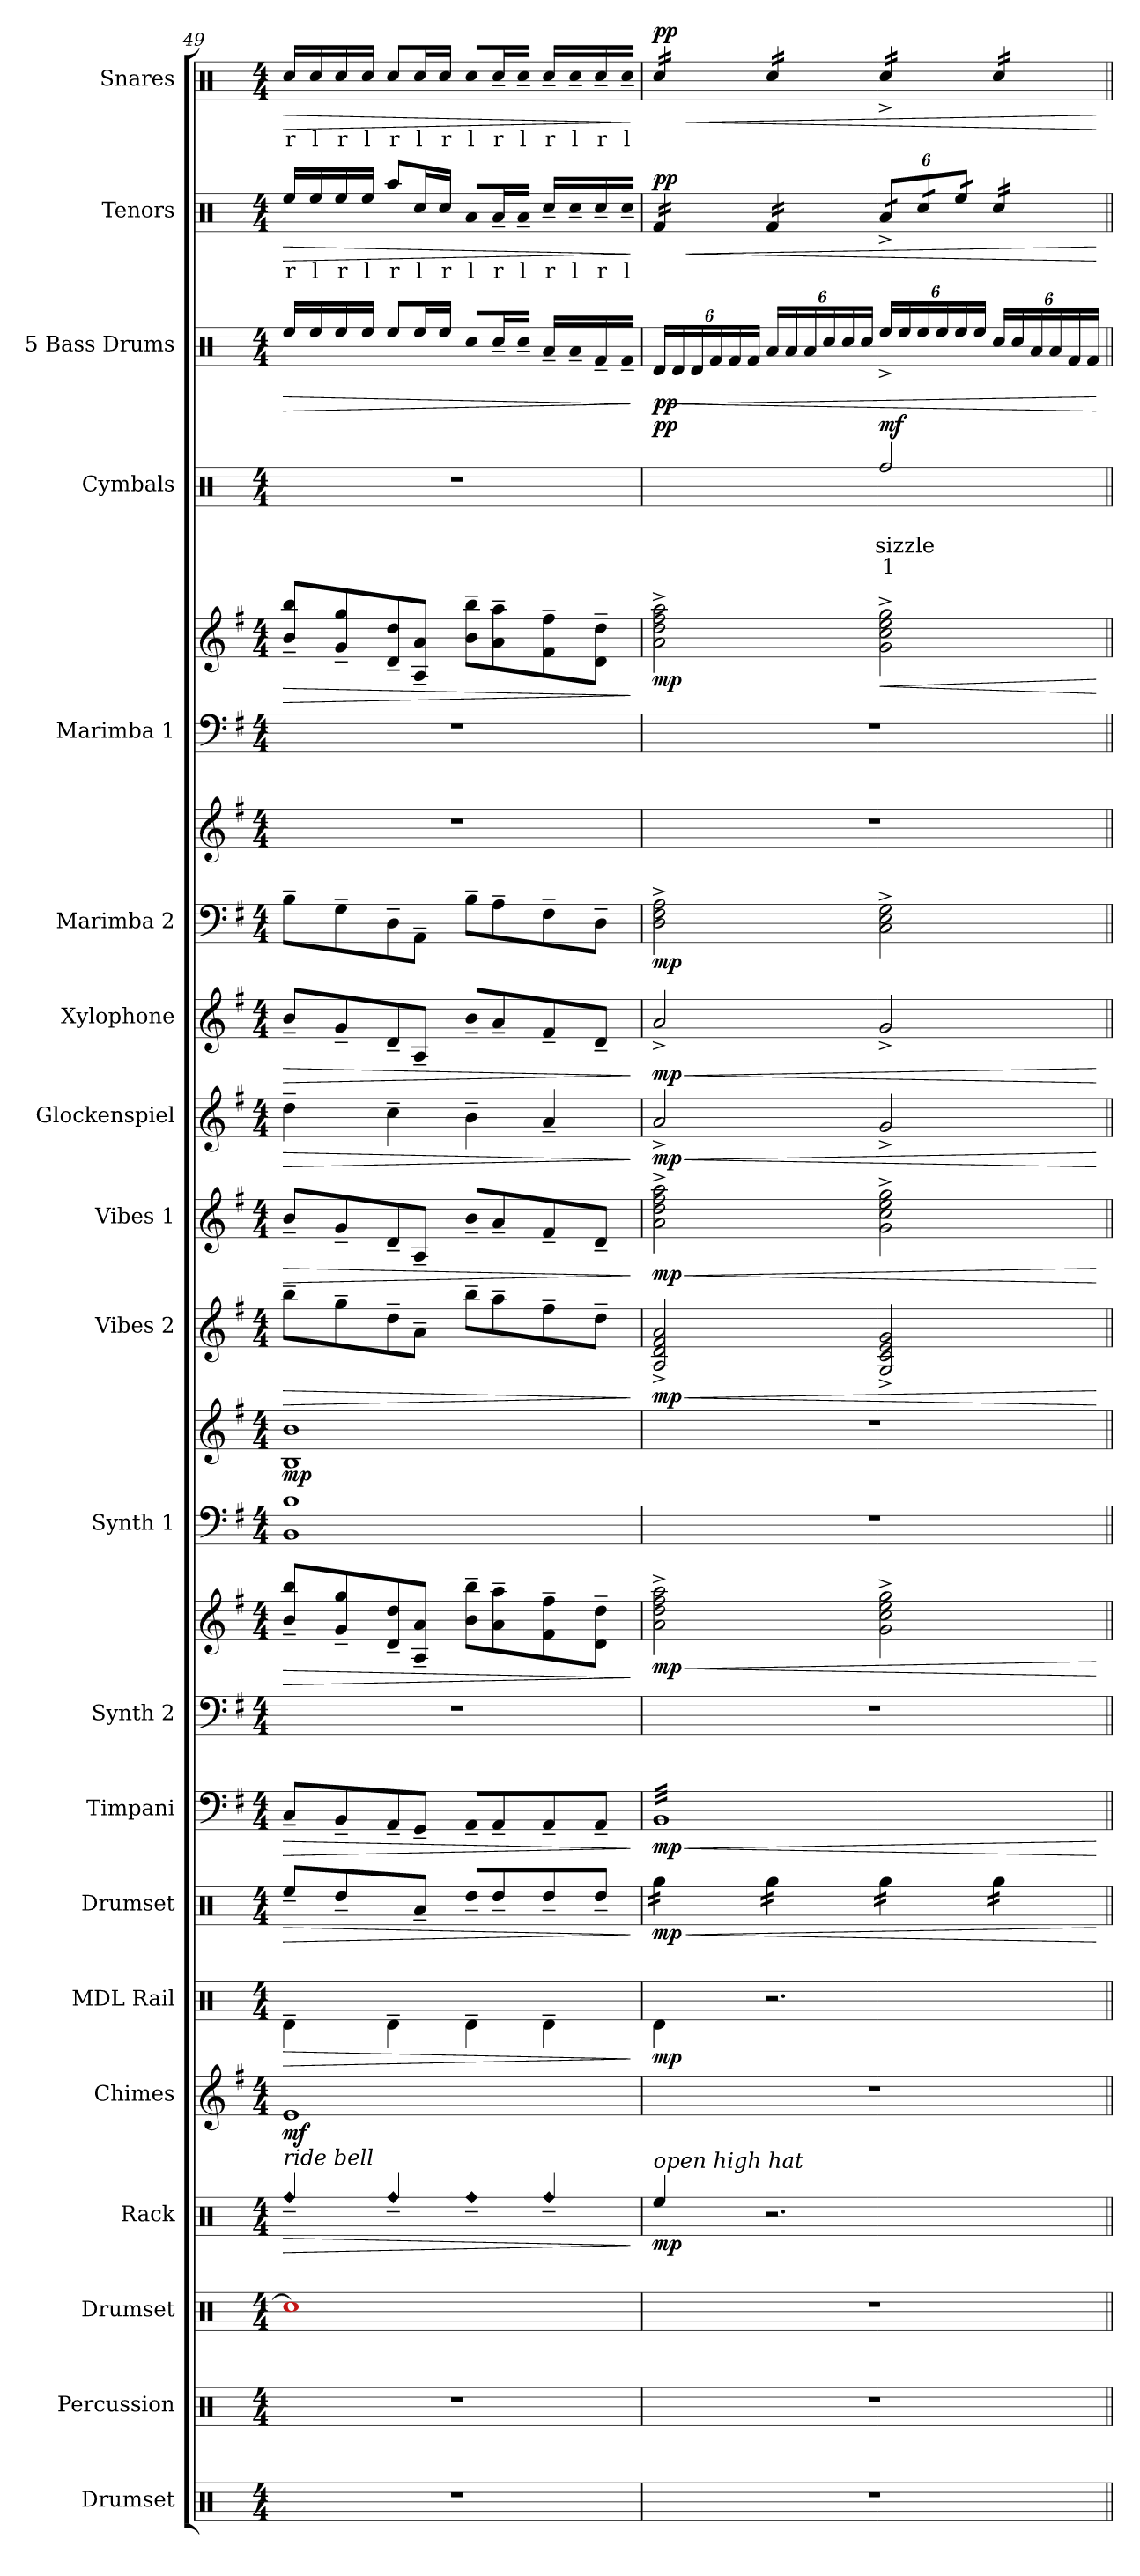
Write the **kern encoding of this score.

**kern	**kern	**kern	**kern	**dynam	**kern	**dynam	**kern	**dynam	**kern	**dynam	**kern	**dynam	**kern	**kern	**dynam	**kern	**kern	**dynam	**kern	**dynam	**kern	**dynam	**kern	**dynam	**kern	**dynam	**kern	**kern	**dynam	**kern	**kern	**dynam	**kern	**text	**text	**text	**dynam	**kern	**dynam	**kern	**text	**dynam	**kern	**text	**dynam
*part20	*part19	*part18	*part17	*part17	*part16	*part16	*part15	*part15	*part14	*part14	*part13	*part13	*part12	*part12	*part12	*part11	*part11	*part11	*part10	*part10	*part9	*part9	*part8	*part8	*part7	*part7	*part6	*part6	*part6	*part5	*part5	*part5	*part4	*part4	*part4	*part4	*part4	*part3	*part3	*part2	*part2	*part2	*part1	*part1	*part1
*staff24	*staff23	*staff22	*staff21	*staff21	*staff20	*staff20	*staff19	*staff19	*staff18	*staff18	*staff17	*staff17	*staff16	*staff15	*staff15/16	*staff14	*staff13	*staff13/14	*staff12	*staff12	*staff11	*staff11	*staff10	*staff10	*staff9	*staff9	*staff8	*staff7	*staff7/8	*staff6	*staff5	*staff5/6	*staff4	*staff4	*staff4	*staff4	*staff4	*staff3	*staff3	*staff2	*staff2	*staff2	*staff1	*staff1	*staff1
*I"Drumset	*I"Percussion	*I"Drumset	*I"Rack	*	*I"Chimes	*	*I"MDL Rail	*	*I"Drumset	*	*I"Timpani	*	*I"Synth 2	*	*	*I"Synth 1	*	*	*I"Vibes 2	*	*I"Vibes 1	*	*I"Glockenspiel	*	*I"Xylophone	*	*I"Marimba 2	*	*	*I"Marimba 1	*	*	*I"Cymbals	*	*	*	*	*I"5 Bass Drums	*	*I"Tenors	*	*	*I"Snares	*	*
*I'D. Set	*I'Perc.	*I'D. Set	*I'Rack	*	*I'Cme.	*	*I'RL.	*	*I'D. Set	*	*I'Timp.	*	*I'Syn. 2	*	*	*I'Syn. 1	*	*	*I'Vib. 2	*	*I'Vib. 1	*	*I'Glock.	*	*I'Xylo.	*	*I'Mar. 2	*	*	*I'Mar. 1	*	*	*I'Cyms.	*	*	*	*	*I'5 BD's	*	*I'Tenors	*	*	*I'Snares	*	*
!!LO:PB:g=z
*clefX	*clefX	*clefX	*clefX	*	*clefG2	*	*clefX	*	*clefX	*	*clefF4	*	*clefF4	*clefG2	*	*clefF4	*clefG2	*	*clefG2	*	*clefG2	*	*clefG2	*	*clefG2	*	*clefF4	*clefG2	*	*clefF4	*clefG2	*	*clefX	*	*	*	*	*clefX	*	*clefX	*	*	*clefX	*	*
*	*	*	*	*	*	*	*	*	*	*	*	*	*	*	*	*	*	*	*	*	*	*	*ITrd-14c-24	*	*ITrd-7c-12	*	*	*	*	*	*	*	*	*	*	*	*	*	*	*	*	*	*	*	*
*k[]	*k[]	*k[]	*k[]	*	*k[f#]	*	*k[]	*	*k[]	*	*k[f#]	*	*k[f#]	*k[f#]	*	*k[f#]	*k[f#]	*	*k[f#]	*	*k[f#]	*	*k[f#]	*	*k[f#]	*	*k[f#]	*k[f#]	*	*k[f#]	*k[f#]	*	*k[]	*	*	*	*	*k[]	*	*k[]	*	*	*k[]	*	*
*M4/4	*M4/4	*M4/4	*M4/4	*	*M4/4	*	*M4/4	*	*M4/4	*	*M4/4	*	*M4/4	*M4/4	*	*M4/4	*M4/4	*	*M4/4	*	*M4/4	*	*M4/4	*	*M4/4	*	*M4/4	*M4/4	*	*M4/4	*M4/4	*	*M4/4	*	*	*	*	*M4/4	*	*M4/4	*	*	*M4/4	*	*
=49	=49	=49	=49	=49	=49	=49	=49	=49	=49	=49	=49	=49	=49	=49	=49	=49	=49	=49	=49	=49	=49	=49	=49	=49	=49	=49	=49	=49	=49	=49	=49	=49	=49	=49	=49	=49	=49	=49	=49	=49	=49	=49	=49	=49	=49
!	!	!	!LO:TX:a:i:t=ride bell	!	!	!	!	!	!	!	!	!	!	!	!	!	!	!	!	!	!	!	!	!	!	!	!	!	!	!	!	!	!	!	!	!	!	!	!	!	!	!	!	!	!
!	!	!	!LO:N:head=diamond	!LO:HP:b	!	!LO:DY:b	!	!LO:HP:b	!	!LO:HP:b	!	!LO:HP:b	!	!	!LO:HP:b	!	!	!LO:DY:b	!	!LO:HP:b	!	!LO:HP:b	!	!LO:HP:b	!	!LO:HP:b	!	!	!	!	!	!LO:HP:b	!	!	!	!	!	!	!LO:HP:b	!	!LO:LY:b	!LO:HP:b	!	!LO:LY:b	!LO:HP:b
1r	1r	1cc]	4Rff~/	>	1e	mf	4Rd~\	>	8Ree~/L	>	8C~/L	>	1r	8b/~ 8bb/~L	>	1BB 1B	1B 1b	mp	8bb~\L	>	8b~/L	>	4dddd~\	>	8bb~/L	>	8B~\L	1r	.	1r	8b/~ 8bb/~L	>	1r	.	.	.	.	16Ree/LL	>	16Ree/LL	r	>	16Rcc/LL	r	>
!	!	!	!	!	!	!	!	!	!	!	!	!	!	!	!	!	!	!	!	!	!	!	!	!	!	!	!	!	!	!	!	!	!	!	!	!	!	!	!	!	!LO:LY:b	!	!	!LO:LY:b	!
.	.	.	.	.	.	.	.	.	.	.	.	.	.	.	.	.	.	.	.	.	.	.	.	.	.	.	.	.	.	.	.	.	.	.	.	.	.	16Ree/	.	16Ree/	l	.	16Rcc/	l	.
!	!	!	!	!	!	!	!	!	!	!	!	!	!	!	!	!	!	!	!	!	!	!	!	!	!	!	!	!	!	!	!	!	!	!	!	!	!	!	!	!	!LO:LY:b	!	!	!LO:LY:b	!
.	.	.	.	.	.	.	.	.	8Rdd~/	.	8BB~/	.	.	8g/~ 8gg/~	.	.	.	.	8gg~\	.	8g~/	.	.	.	8gg~/	.	8G~\	.	.	.	8g/~ 8gg/~	.	.	.	.	.	.	16Ree/	.	16Ree/	r	.	16Rcc/	r	.
!	!	!	!	!	!	!	!	!	!	!	!	!	!	!	!	!	!	!	!	!	!	!	!	!	!	!	!	!	!	!	!	!	!	!	!	!	!	!	!	!	!LO:LY:b	!	!	!LO:LY:b	!
.	.	.	.	.	.	.	.	.	.	.	.	.	.	.	.	.	.	.	.	.	.	.	.	.	.	.	.	.	.	.	.	.	.	.	.	.	.	16Ree/JJ	.	16Ree/JJ	l	.	16Rcc/JJ	l	.
!	!	!	!LO:N:head=diamond	!	!	!	!	!	!	!	!	!	!	!	!	!	!	!	!	!	!	!	!	!	!	!	!	!	!	!	!	!	!	!	!	!	!	!	!	!	!LO:LY:b	!	!	!LO:LY:b	!
.	.	.	4Rff~/	.	.	.	4Rd~\	.	8R~/	.	8AA~/	.	.	8d/~ 8dd/~	.	.	.	.	8dd~\	.	8d~/	.	4cccc~\	.	8dd~/	.	8D~\	.	.	.	8d/~ 8dd/~	.	.	.	.	.	.	8Ree/L	.	8Raa/L	r	.	8Rcc/L	r	.
!	!	!	!	!	!	!	!	!	!	!	!	!	!	!	!	!	!	!	!	!	!	!	!	!	!	!	!	!	!	!	!	!	!	!	!	!	!	!	!	!	!LO:LY:b	!	!	!LO:LY:b	!
.	.	.	.	.	.	.	.	.	8Ra~/J	.	8GG~/J	.	.	8A/~ 8a/~J	.	.	.	.	8a~\J	.	8A~/J	.	.	.	8a~/J	.	8AA~\J	.	.	.	8A/~ 8a/~J	.	.	.	.	.	.	16Ree/L	.	16Rcc/L	l	.	16Rcc/L	l	.
!	!	!	!	!	!	!	!	!	!	!	!	!	!	!	!	!	!	!	!	!	!	!	!	!	!	!	!	!	!	!	!	!	!	!	!	!	!	!	!	!	!LO:LY:b	!	!	!LO:LY:b	!
.	.	.	.	.	.	.	.	.	.	.	.	.	.	.	.	.	.	.	.	.	.	.	.	.	.	.	.	.	.	.	.	.	.	.	.	.	.	16Ree/JJ	.	16Rcc/JJ	r	.	16Rcc/JJ	r	.
!	!	!	!LO:N:head=diamond	!	!	!	!	!	!	!	!	!	!	!	!	!	!	!	!	!	!	!	!	!	!	!	!	!	!	!	!	!	!	!	!	!	!	!	!	!	!LO:LY:b	!	!	!LO:LY:b	!
.	.	.	4Rff~/	.	.	.	4Rd~\	.	8Rdd~/L	.	8AA~/L	.	.	8b\~ 8bb\~L	.	.	.	.	8bb~\L	.	8b~/L	.	4bbb~\	.	8bb~/L	.	8B~\L	.	.	.	8b\~ 8bb\~L	.	.	.	.	.	.	8Rcc/L	.	8Ra/L	l	.	8Rcc/L	l	.
!	!	!	!	!	!	!	!	!	!	!	!	!	!	!	!	!	!	!	!	!	!	!	!	!	!	!	!	!	!	!	!	!	!	!	!	!	!	!	!	!	!LO:LY:b	!	!	!LO:LY:b	!
.	.	.	.	.	.	.	.	.	8Rdd~/	.	8AA~/	.	.	8a\~ 8aa\~	.	.	.	.	8aa~\	.	8a~/	.	.	.	8aa~/	.	8A~\	.	.	.	8a\~ 8aa\~	.	.	.	.	.	.	16Rcc~/L	.	16Ra~/L	r	.	16Rcc~/L	r	.
!	!	!	!	!	!	!	!	!	!	!	!	!	!	!	!	!	!	!	!	!	!	!	!	!	!	!	!	!	!	!	!	!	!	!	!	!	!	!	!	!	!LO:LY:b	!	!	!LO:LY:b	!
.	.	.	.	.	.	.	.	.	.	.	.	.	.	.	.	.	.	.	.	.	.	.	.	.	.	.	.	.	.	.	.	.	.	.	.	.	.	16Rcc~/JJ	.	16Ra~/JJ	l	.	16Rcc~/JJ	l	.
!	!	!	!LO:N:head=diamond	!	!	!	!	!	!	!	!	!	!	!	!	!	!	!	!	!	!	!	!	!	!	!	!	!	!	!	!	!	!	!	!	!	!	!	!	!	!LO:LY:b	!	!	!LO:LY:b	!
.	.	.	4Rff~/	.	.	.	4Rd~\	.	8Rdd~/	.	8AA~/	.	.	8f#\~ 8ff#\~	.	.	.	.	8ff#~\	.	8f#~/	.	4aaa~/	.	8ff#~/	.	8F#~\	.	.	.	8f#\~ 8ff#\~	.	.	.	.	.	.	16Ra~/LL	.	16Rcc~/LL	r	.	16Rcc~/LL	r	.
!	!	!	!	!	!	!	!	!	!	!	!	!	!	!	!	!	!	!	!	!	!	!	!	!	!	!	!	!	!	!	!	!	!	!	!	!	!	!	!	!	!LO:LY:b	!	!	!LO:LY:b	!
.	.	.	.	.	.	.	.	.	.	.	.	.	.	.	.	.	.	.	.	.	.	.	.	.	.	.	.	.	.	.	.	.	.	.	.	.	.	16Ra~/	.	16Rcc~/	l	.	16Rcc~/	l	.
!	!	!	!	!	!	!	!	!	!	!	!	!	!	!	!	!	!	!	!	!	!	!	!	!	!	!	!	!	!	!	!	!	!	!	!	!	!	!	!	!	!LO:LY:b	!	!	!LO:LY:b	!
.	.	.	.	.	.	.	.	.	8Rdd~/J	.	8AA~/J	.	.	8d\~ 8dd\~J	.	.	.	.	8dd~\J	.	8d~/J	.	.	.	8dd~/J	.	8D~\J	.	.	.	8d\~ 8dd\~J	.	.	.	.	.	.	16Rf~/	.	16Rcc~/	r	.	16Rcc~/	r	.
!	!	!	!	!	!	!	!	!	!	!	!	!	!	!	!	!	!	!	!	!	!	!	!	!	!	!	!	!	!	!	!	!	!	!	!	!	!	!	!	!	!LO:LY:b	!	!	!LO:LY:b	!
.	.	.	.	.	.	.	.	.	.	.	.	.	.	.	.	.	.	.	.	.	.	.	.	.	.	.	.	.	.	.	.	.	.	.	.	.	.	16Rf~/JJ	.	16Rcc~/JJ	l	.	16Rcc~/JJ	l	.
.	.	.	.	]	.	.	.	]	.	]	.	]	.	.	]	.	.	.	.	]	.	]	.	]	.	]	.	.	.	.	.	]	.	.	.	.	.	.	]	.	.	]	.	.	]
=50	=50	=50	=50	=50	=50	=50	=50	=50	=50	=50	=50	=50	=50	=50	=50	=50	=50	=50	=50	=50	=50	=50	=50	=50	=50	=50	=50	=50	=50	=50	=50	=50	=50	=50	=50	=50	=50	=50	=50	=50	=50	=50	=50	=50	=50
*	*	*	*	*	*	*	*	*	*Xbrackettup	*	*	*	*	*	*	*	*	*	*	*	*	*	*	*	*	*	*	*	*	*	*	*	*	*	*	*	*	*	*	*	*	*	*	*	*
!	!	!	!	!	!	!	!	!	!	!	!	!LO:HP:b	!	!	!LO:HP:b	!	!	!	!	!LO:HP:b	!	!LO:HP:b	!	!LO:HP:b	!	!LO:HP:b	!	!	!	!	!	!	!	!LO:LY:b	!LO:LY:b	!	!	!	!	!	!	!	!	!	!
*	*	*	*	*	*	*	*	*	*	*	*	*	*	*	*	*	*	*	*	*	*	*	*	*	*	*	*	*	*	*	*	*	*	*	*	*	*	*Xbrackettup	*	*Xbrackettup	*	*	*Xbrackettup	*	*
!	!	!	!LO:TX:a:i:t=open high hat	!	!	!	!	!	!	!	!	!	!	!	!	!	!	!	!	!	!	!	!	!	!	!	!	!	!	!	!	!	!	!	!	!	!	!	!	!	!	!	!	!	!
!	!	!	!	!LO:DY:b	!	!	!	!LO:DY:b	!	!LO:DY:b	!	!LO:DY:n=1:b	!	!	!LO:DY:n=1:b	!	!	!	!	!LO:DY:n=1:b	!	!LO:DY:n=1:b	!	!LO:DY:n=1:b	!	!LO:DY:n=1:b	!	!	!LO:DY:b=2	!	!	!LO:DY:b	!	!	!	!	!LO:DY:b	!	!LO:DY:b	!	!	!LO:DY:b	!	!	!LO:DY:b
*	*	*	*	*	*	*	*	*	*tremolo	*	*	*	*	*	*	*	*	*	*	*	*	*	*	*	*	*	*	*	*	*	*	*	*	*	*	*	*	*	*	*	*	*	*	*	*
*	*	*	*	*	*	*	*	*	*	*	*tremolo	*	*	*	*	*	*	*	*	*	*	*	*	*	*	*	*	*	*	*	*	*	*	*	*	*	*	*	*	*	*	*	*	*	*
*	*	*	*	*	*	*	*	*	*	*	*	*	*	*	*	*	*	*	*	*	*	*	*	*	*	*	*	*	*	*	*	*	*	*	*	*	*	*	*	*tremolo	*	*	*	*	*
*	*	*	*	*	*	*	*	*	*	*	*	*	*	*	*	*	*	*	*	*	*	*	*	*	*	*	*	*	*	*	*	*	*	*	*	*	*	*	*	*	*	*	*tremolo	*	*
1r	1r	1r	4Ree/	mp	1r	.	4Rd\	mp	24Rgg\LL	mp	32BBLLL	< mp	1r	2a\^ 2dd\^ 2ff#\^ 2aa\^	< mp	1r	1r	.	2A/^ 2d/^ 2f#/^ 2a/^	< mp	2a\^ 2dd\^ 2ff#\^ 2aa\^	< mp	2aaa^/	< mp	2aa^/	< mp	2D\^ 2F#\^ 2A\^	1r	mp	1r	2a\^ 2dd\^ 2ff#\^ 2aa\^	mp	2R/	sizzle	2	.	pp	24Rd/LL	pp	24Rf/LL	.	pp	24Rcc/LL	.	pp
.	.	.	.	.	.	.	.	.	.	.	32BB	.	.	.	.	.	.	.	.	.	.	.	.	.	.	.	.	.	.	.	.	.	.	.	.	.	.	.	.	.	.	.	.	.	.
!	!	!	!	!	!	!	!	!	!	!	!	!	!	!	!	!	!	!	!	!	!	!	!	!	!	!	!	!	!	!	!	!	!	!	!	!	!	!	!LO:HP:b	!	!	!	!	!	!
.	.	.	.	.	.	.	.	.	24Rgg\	.	.	.	.	.	.	.	.	.	.	.	.	.	.	.	.	.	.	.	.	.	.	.	.	.	.	.	.	24Rd/	<	24Rf/	.	.	24Rcc/	.	.
.	.	.	.	.	.	.	.	.	.	.	32BB	.	.	.	.	.	.	.	.	.	.	.	.	.	.	.	.	.	.	.	.	.	.	.	.	.	.	.	.	.	.	.	.	.	.
!	!	!	!	!	!	!	!	!	!	!LO:HP:b	!	!	!	!	!	!	!	!	!	!	!	!	!	!	!	!	!	!	!	!	!	!	!	!	!	!	!	!	!	!	!	!LO:HP:b	!	!	!LO:HP:b
.	.	.	.	.	.	.	.	.	24Rgg\	<	.	.	.	.	.	.	.	.	.	.	.	.	.	.	.	.	.	.	.	.	.	.	.	.	.	.	.	24Rd/	.	24Rf/	.	<	24Rcc/	.	<
.	.	.	.	.	.	.	.	.	.	.	32BB	.	.	.	.	.	.	.	.	.	.	.	.	.	.	.	.	.	.	.	.	.	.	.	.	.	.	.	.	.	.	.	.	.	.
.	.	.	.	.	.	.	.	.	24Rgg\	.	32BB	.	.	.	.	.	.	.	.	.	.	.	.	.	.	.	.	.	.	.	.	.	.	.	.	.	.	24Rf/	.	24Rf/	.	.	24Rcc/	.	.
.	.	.	.	.	.	.	.	.	.	.	32BB	.	.	.	.	.	.	.	.	.	.	.	.	.	.	.	.	.	.	.	.	.	.	.	.	.	.	.	.	.	.	.	.	.	.
.	.	.	.	.	.	.	.	.	24Rgg\	.	.	.	.	.	.	.	.	.	.	.	.	.	.	.	.	.	.	.	.	.	.	.	.	.	.	.	.	24Rf/	.	24Rf/	.	.	24Rcc/	.	.
.	.	.	.	.	.	.	.	.	.	.	32BB	.	.	.	.	.	.	.	.	.	.	.	.	.	.	.	.	.	.	.	.	.	.	.	.	.	.	.	.	.	.	.	.	.	.
.	.	.	.	.	.	.	.	.	24Rgg\JJ	.	.	.	.	.	.	.	.	.	.	.	.	.	.	.	.	.	.	.	.	.	.	.	.	.	.	.	.	24Rf/JJ	.	24Rf/JJ	.	.	24Rcc/JJ	.	.
.	.	.	.	.	.	.	.	.	.	.	32BB	.	.	.	.	.	.	.	.	.	.	.	.	.	.	.	.	.	.	.	.	.	.	.	.	.	.	.	.	.	.	.	.	.	.
.	.	.	2.r	.	.	.	2.r	.	24Rgg\LL	.	32BB	.	.	.	.	.	.	.	.	.	.	.	.	.	.	.	.	.	.	.	.	.	.	.	.	.	.	24Ra/LL	.	24Rf/LL	.	.	24Rcc/LL	.	.
.	.	.	.	.	.	.	.	.	.	.	32BB	.	.	.	.	.	.	.	.	.	.	.	.	.	.	.	.	.	.	.	.	.	.	.	.	.	.	.	.	.	.	.	.	.	.
.	.	.	.	.	.	.	.	.	24Rgg\	.	.	.	.	.	.	.	.	.	.	.	.	.	.	.	.	.	.	.	.	.	.	.	.	.	.	.	.	24Ra/	.	24Rf/	.	.	24Rcc/	.	.
.	.	.	.	.	.	.	.	.	.	.	32BB	.	.	.	.	.	.	.	.	.	.	.	.	.	.	.	.	.	.	.	.	.	.	.	.	.	.	.	.	.	.	.	.	.	.
.	.	.	.	.	.	.	.	.	24Rgg\	.	.	.	.	.	.	.	.	.	.	.	.	.	.	.	.	.	.	.	.	.	.	.	.	.	.	.	.	24Ra/	.	24Rf/	.	.	24Rcc/	.	.
.	.	.	.	.	.	.	.	.	.	.	32BB	.	.	.	.	.	.	.	.	.	.	.	.	.	.	.	.	.	.	.	.	.	.	.	.	.	.	.	.	.	.	.	.	.	.
.	.	.	.	.	.	.	.	.	24Rgg\	.	32BB	.	.	.	.	.	.	.	.	.	.	.	.	.	.	.	.	.	.	.	.	.	.	.	.	.	.	24Rcc/	.	24Rf/	.	.	24Rcc/	.	.
.	.	.	.	.	.	.	.	.	.	.	32BB	.	.	.	.	.	.	.	.	.	.	.	.	.	.	.	.	.	.	.	.	.	.	.	.	.	.	.	.	.	.	.	.	.	.
.	.	.	.	.	.	.	.	.	24Rgg\	.	.	.	.	.	.	.	.	.	.	.	.	.	.	.	.	.	.	.	.	.	.	.	.	.	.	.	.	24Rcc/	.	24Rf/	.	.	24Rcc/	.	.
.	.	.	.	.	.	.	.	.	.	.	32BB	.	.	.	.	.	.	.	.	.	.	.	.	.	.	.	.	.	.	.	.	.	.	.	.	.	.	.	.	.	.	.	.	.	.
.	.	.	.	.	.	.	.	.	24Rgg\JJ	.	.	.	.	.	.	.	.	.	.	.	.	.	.	.	.	.	.	.	.	.	.	.	.	.	.	.	.	24Rcc/JJ	.	24Rf/JJ	.	.	24Rcc/JJ	.	.
.	.	.	.	.	.	.	.	.	.	.	32BB	.	.	.	.	.	.	.	.	.	.	.	.	.	.	.	.	.	.	.	.	.	.	.	.	.	.	.	.	.	.	.	.	.	.
!	!	!	!	!	!	!	!	!	!	!	!	!	!	!	!	!	!	!	!	!	!	!	!	!	!	!	!	!	!	!	!	!LO:HP:b	!	!	!LO:LY:b	!LO:LY:b	!LO:DY:b	!	!	!	!	!	!	!	!
.	.	.	.	.	.	.	.	.	24Rgg\LL	.	32BB	.	.	2g\^ 2cc\^ 2ee\^ 2gg\^	.	.	.	.	2G/^ 2c/^ 2e/^ 2g/^	.	2g\^ 2cc\^ 2ee\^ 2gg\^	.	2ggg^/	.	2gg^/	.	2C\^ 2E\^ 2G\^	.	.	.	2g\^ 2cc\^ 2ee\^ 2gg\^	<	2Rff/	.	sizzle	1	mf	24Ree^/LL	.	24Ra^/LL	.	.	24Rcc^/LL	.	.
.	.	.	.	.	.	.	.	.	.	.	32BB	.	.	.	.	.	.	.	.	.	.	.	.	.	.	.	.	.	.	.	.	.	.	.	.	.	.	.	.	.	.	.	.	.	.
.	.	.	.	.	.	.	.	.	24Rgg\	.	.	.	.	.	.	.	.	.	.	.	.	.	.	.	.	.	.	.	.	.	.	.	.	.	.	.	.	24Ree/	.	24Ra^/	.	.	24Rcc^/	.	.
.	.	.	.	.	.	.	.	.	.	.	32BB	.	.	.	.	.	.	.	.	.	.	.	.	.	.	.	.	.	.	.	.	.	.	.	.	.	.	.	.	.	.	.	.	.	.
.	.	.	.	.	.	.	.	.	24Rgg\	.	.	.	.	.	.	.	.	.	.	.	.	.	.	.	.	.	.	.	.	.	.	.	.	.	.	.	.	24Ree/	.	24Rcc/	.	.	24Rcc/	.	.
.	.	.	.	.	.	.	.	.	.	.	32BB	.	.	.	.	.	.	.	.	.	.	.	.	.	.	.	.	.	.	.	.	.	.	.	.	.	.	.	.	.	.	.	.	.	.
.	.	.	.	.	.	.	.	.	24Rgg\	.	32BB	.	.	.	.	.	.	.	.	.	.	.	.	.	.	.	.	.	.	.	.	.	.	.	.	.	.	24Ree/	.	24Rcc/	.	.	24Rcc/	.	.
.	.	.	.	.	.	.	.	.	.	.	32BB	.	.	.	.	.	.	.	.	.	.	.	.	.	.	.	.	.	.	.	.	.	.	.	.	.	.	.	.	.	.	.	.	.	.
.	.	.	.	.	.	.	.	.	24Rgg\	.	.	.	.	.	.	.	.	.	.	.	.	.	.	.	.	.	.	.	.	.	.	.	.	.	.	.	.	24Ree/	.	24Ree/	.	.	24Rcc/	.	.
.	.	.	.	.	.	.	.	.	.	.	32BB	.	.	.	.	.	.	.	.	.	.	.	.	.	.	.	.	.	.	.	.	.	.	.	.	.	.	.	.	.	.	.	.	.	.
.	.	.	.	.	.	.	.	.	24Rgg\JJ	.	.	.	.	.	.	.	.	.	.	.	.	.	.	.	.	.	.	.	.	.	.	.	.	.	.	.	.	24Ree/JJ	.	24Ree/JJ	.	.	24Rcc/JJ	.	.
.	.	.	.	.	.	.	.	.	.	.	32BB	.	.	.	.	.	.	.	.	.	.	.	.	.	.	.	.	.	.	.	.	.	.	.	.	.	.	.	.	.	.	.	.	.	.
.	.	.	.	.	.	.	.	.	24Rgg\LL	.	32BB	.	.	.	.	.	.	.	.	.	.	.	.	.	.	.	.	.	.	.	.	.	.	.	.	.	.	24Rcc/LL	.	24Rcc/LL	.	.	24Rcc/LL	.	.
.	.	.	.	.	.	.	.	.	.	.	32BB	.	.	.	.	.	.	.	.	.	.	.	.	.	.	.	.	.	.	.	.	.	.	.	.	.	.	.	.	.	.	.	.	.	.
.	.	.	.	.	.	.	.	.	24Rgg\	.	.	.	.	.	.	.	.	.	.	.	.	.	.	.	.	.	.	.	.	.	.	.	.	.	.	.	.	24Rcc/	.	24Rcc/	.	.	24Rcc/	.	.
.	.	.	.	.	.	.	.	.	.	.	32BB	.	.	.	.	.	.	.	.	.	.	.	.	.	.	.	.	.	.	.	.	.	.	.	.	.	.	.	.	.	.	.	.	.	.
.	.	.	.	.	.	.	.	.	24Rgg\	.	.	.	.	.	.	.	.	.	.	.	.	.	.	.	.	.	.	.	.	.	.	.	.	.	.	.	.	24Ra/	.	24Rcc/	.	.	24Rcc/	.	.
.	.	.	.	.	.	.	.	.	.	.	32BB	.	.	.	.	.	.	.	.	.	.	.	.	.	.	.	.	.	.	.	.	.	.	.	.	.	.	.	.	.	.	.	.	.	.
.	.	.	.	.	.	.	.	.	24Rgg\	.	32BB	.	.	.	.	.	.	.	.	.	.	.	.	.	.	.	.	.	.	.	.	.	.	.	.	.	.	24Ra/	.	24Rcc/	.	.	24Rcc/	.	.
.	.	.	.	.	.	.	.	.	.	.	32BB	.	.	.	.	.	.	.	.	.	.	.	.	.	.	.	.	.	.	.	.	.	.	.	.	.	.	.	.	.	.	.	.	.	.
.	.	.	.	.	.	.	.	.	24Rgg\	.	.	.	.	.	.	.	.	.	.	.	.	.	.	.	.	.	.	.	.	.	.	.	.	.	.	.	.	24Rf/	.	24Rcc/	.	.	24Rcc/	.	.
.	.	.	.	.	.	.	.	.	.	.	32BB	.	.	.	.	.	.	.	.	.	.	.	.	.	.	.	.	.	.	.	.	.	.	.	.	.	.	.	.	.	.	.	.	.	.
.	.	.	.	.	.	.	.	.	24Rgg\JJ	.	.	.	.	.	.	.	.	.	.	.	.	.	.	.	.	.	.	.	.	.	.	.	.	.	.	.	.	24Rf/JJ	.	24Rcc/JJ	.	.	24Rcc/JJ	.	.
*	*	*	*	*	*	*	*	*	*	*	*	*	*	*	*	*	*	*	*	*	*	*	*	*	*	*	*	*	*	*	*	*	*	*	*	*	*	*	*	*	*	*	*Xtremolo	*	*
*	*	*	*	*	*	*	*	*	*	*	*	*	*	*	*	*	*	*	*	*	*	*	*	*	*	*	*	*	*	*	*	*	*	*	*	*	*	*	*	*Xtremolo	*	*	*	*	*
*	*	*	*	*	*	*	*	*	*Xtremolo	*	*	*	*	*	*	*	*	*	*	*	*	*	*	*	*	*	*	*	*	*	*	*	*	*	*	*	*	*	*	*	*	*	*	*	*
.	.	.	.	.	.	.	.	.	.	.	32BBJJJ	.	.	.	.	.	.	.	.	.	.	.	.	.	.	.	.	.	.	.	.	.	.	.	.	.	.	.	.	.	.	.	.	.	.
*	*	*	*	*	*	*	*	*	*	*	*Xtremolo	*	*	*	*	*	*	*	*	*	*	*	*	*	*	*	*	*	*	*	*	*	*	*	*	*	*	*	*	*	*	*	*	*	*
.	.	.	.	.	.	.	.	.	.	[	.	[	.	.	[	.	.	.	.	[	.	[	.	[	.	[	.	.	.	.	.	[	.	.	.	.	.	.	[	.	.	[	.	.	[
=||	=||	=||	=||	=||	=||	=||	=||	=||	=||	=||	=||	=||	=||	=||	=||	=||	=||	=||	=||	=||	=||	=||	=||	=||	=||	=||	=||	=||	=||	=||	=||	=||	=||	=||	=||	=||	=||	=||	=||	=||	=||	=||	=||	=||	=||
*-	*-	*-	*-	*-	*-	*-	*-	*-	*-	*-	*-	*-	*-	*-	*-	*-	*-	*-	*-	*-	*-	*-	*-	*-	*-	*-	*-	*-	*-	*-	*-	*-	*-	*-	*-	*-	*-	*-	*-	*-	*-	*-	*-	*-	*-
